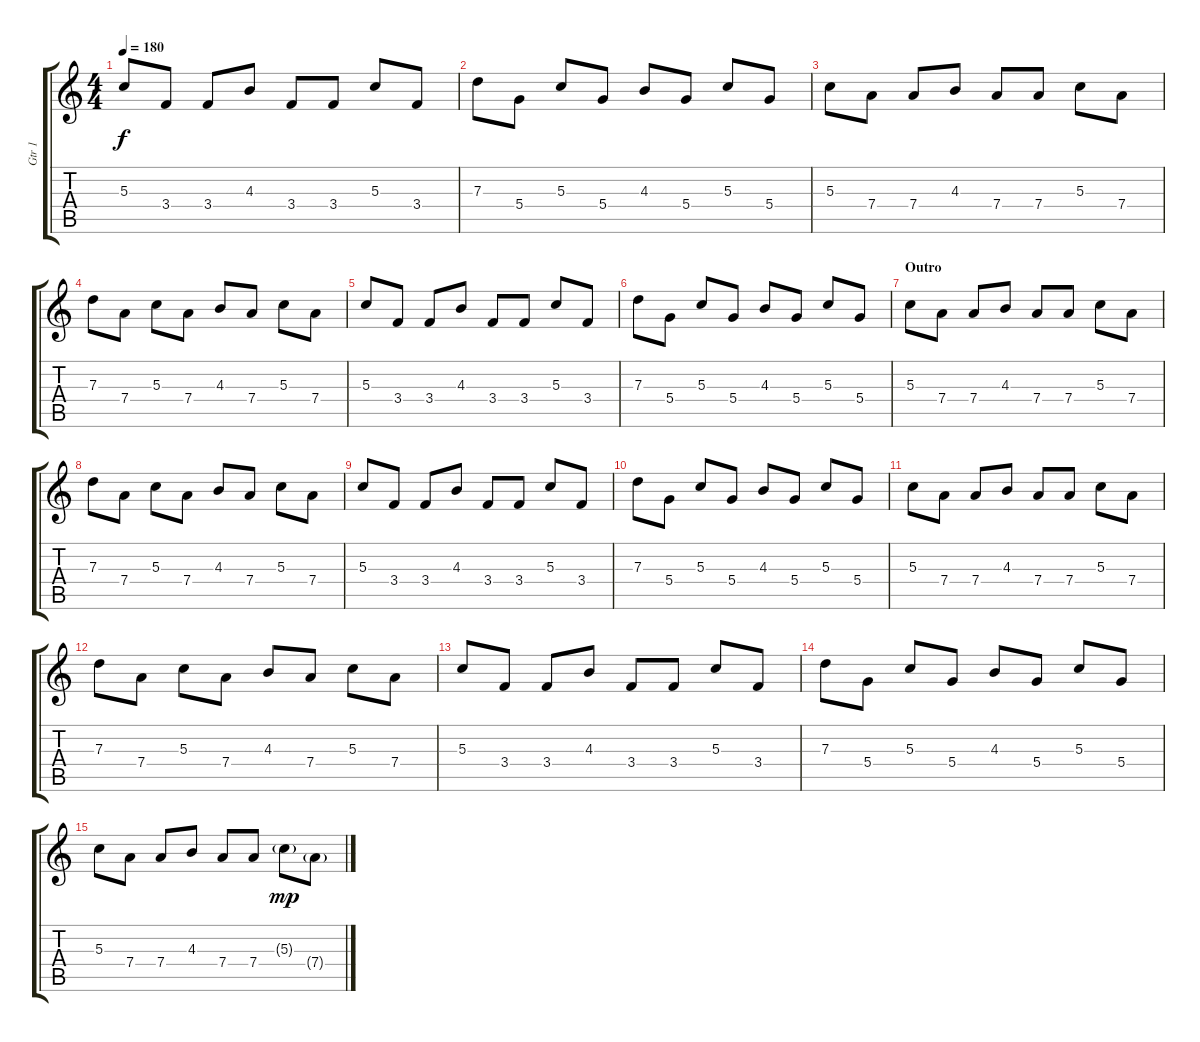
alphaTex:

\track ("Gtr 1" "Gtr 1") {instrument distortionguitar}
\staff {score tabs}
\tuning (E4 B3 G3 D3 A2 E2) {hide}
\ts (4 4)
\tempo 180
\clef g2
\ks c
5.3.8{dy f} 3.4.8 3.4.8 4.3.8 3.4.8 3.4.8 5.3.8 3.4.8 |
7.3.8 5.4.8 5.3.8 5.4.8 4.3.8 5.4.8 5.3.8 5.4.8 |
5.3.8 7.4.8 7.4.8 4.3.8 7.4.8 7.4.8 5.3.8 7.4.8 |
7.3.8 7.4.8 5.3.8 7.4.8 4.3.8 7.4.8 5.3.8 7.4.8 |
5.3.8 3.4.8 3.4.8 4.3.8 3.4.8 3.4.8 5.3.8 3.4.8 |
7.3.8 5.4.8 5.3.8 5.4.8 4.3.8 5.4.8 5.3.8 5.4.8 |
\section ("" "Outro")
5.3.8 7.4.8 7.4.8 4.3.8 7.4.8 7.4.8 5.3.8 7.4.8 |
7.3.8 7.4.8 5.3.8 7.4.8 4.3.8 7.4.8 5.3.8 7.4.8 |
5.3.8 3.4.8 3.4.8 4.3.8 3.4.8 3.4.8 5.3.8 3.4.8 |
7.3.8 5.4.8 5.3.8 5.4.8 4.3.8 5.4.8 5.3.8 5.4.8 |
5.3.8 7.4.8 7.4.8 4.3.8 7.4.8 7.4.8 5.3.8 7.4.8 |
7.3.8 7.4.8 5.3.8 7.4.8 4.3.8 7.4.8 5.3.8 7.4.8 |
5.3.8 3.4.8 3.4.8 4.3.8 3.4.8 3.4.8 5.3.8 3.4.8 |
7.3.8 5.4.8 5.3.8 5.4.8 4.3.8 5.4.8 5.3.8 5.4.8 |
5.3.8 7.4.8 7.4.8 4.3.8 7.4.8 7.4.8 5.3{g}.8{dy mp} 7.4{g}.8
